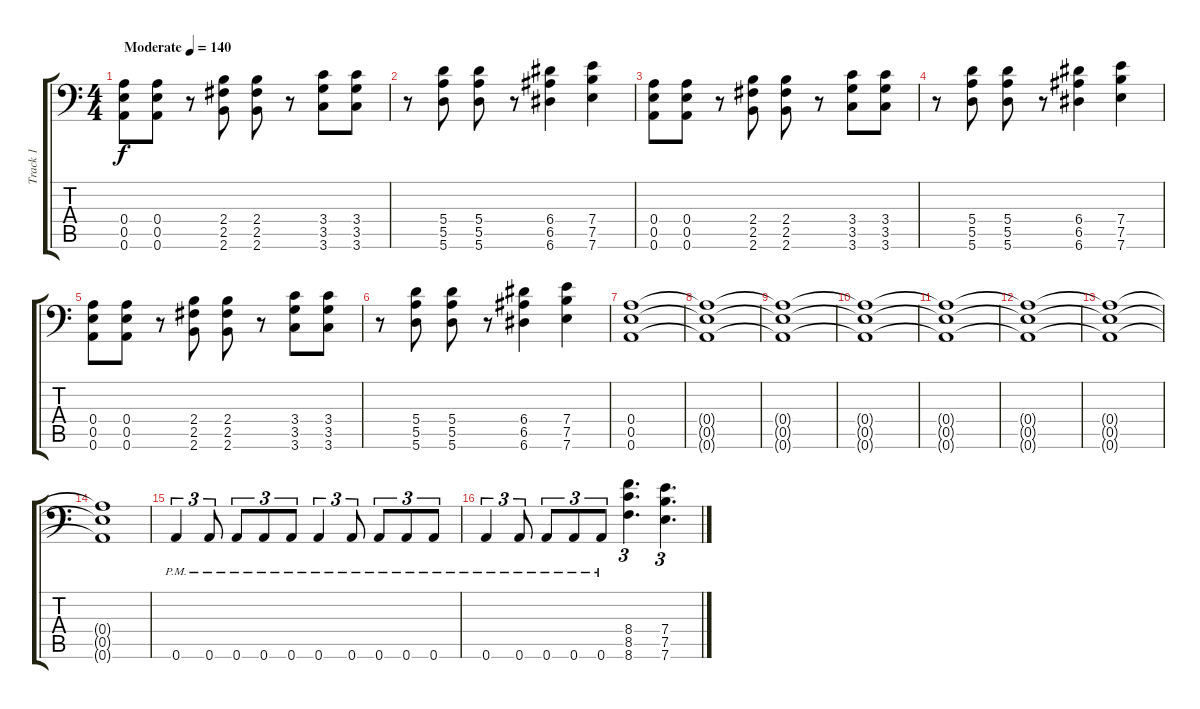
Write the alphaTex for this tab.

\track ("Track 1" "Track 1") {instrument distortionguitar}
\staff {score tabs}
\tuning (B3 Gb3 D3 A2 E2 A1) {hide}
\ts (4 4)
\tempo (140 "Moderate")
\clef f4
\ks c
(0.4 0.5 0.6).8{dy f instrument distortionguitar} (0.4 0.5 0.6).8 r.8 (2.4 2.5 2.6).8 (2.4 2.5 2.6).8 r.8 (3.4 3.5 3.6).8 (3.4 3.5 3.6).8 |
r.8 (5.4 5.5 5.6).8 (5.4 5.5 5.6).8 r.8 (6.4 6.5 6.6).4 (7.4 7.5 7.6).4 |
(0.4 0.5 0.6).8 (0.4 0.5 0.6).8 r.8 (2.4 2.5 2.6).8 (2.4 2.5 2.6).8 r.8 (3.4 3.5 3.6).8 (3.4 3.5 3.6).8 |
r.8 (5.4 5.5 5.6).8 (5.4 5.5 5.6).8 r.8 (6.4 6.5 6.6).4 (7.4 7.5 7.6).4 |
(0.4 0.5 0.6).8 (0.4 0.5 0.6).8 r.8 (2.4 2.5 2.6).8 (2.4 2.5 2.6).8 r.8 (3.4 3.5 3.6).8 (3.4 3.5 3.6).8 |
r.8 (5.4 5.5 5.6).8 (5.4 5.5 5.6).8 r.8 (6.4 6.5 6.6).4 (7.4 7.5 7.6).4 |
(0.4 0.5 0.6).1 |
(0.4{t} 0.5{t} 0.6{t}).1 |
(0.4{t} 0.5{t} 0.6{t}).1 |
(0.4{t} 0.5{t} 0.6{t}).1 |
(0.4{t} 0.5{t} 0.6{t}).1 |
(0.4{t} 0.5{t} 0.6{t}).1 |
(0.4{t} 0.5{t} 0.6{t}).1 |
(0.4{t} 0.5{t} 0.6{t}).1 |
0.6{pm}.4{tu (3 2)} 0.6{pm}.8{tu (3 2)} 0.6{pm}.8{tu (3 2)} 0.6{pm}.8{tu (3 2)} 0.6{pm}.8{tu (3 2)} 0.6{pm}.4{tu (3 2)} 0.6{pm}.8{tu (3 2)} 0.6{pm}.8{tu (3 2)} 0.6{pm}.8{tu (3 2)} 0.6{pm}.8{tu (3 2)} |
0.6{pm}.4{tu (3 2)} 0.6{pm}.8{tu (3 2)} 0.6{pm}.8{tu (3 2)} 0.6{pm}.8{tu (3 2)} 0.6{pm}.8{tu (3 2)} (8.4 8.5 8.6).4{d tu (3 2)} (7.4 7.5 7.6).4{d tu (3 2)}
